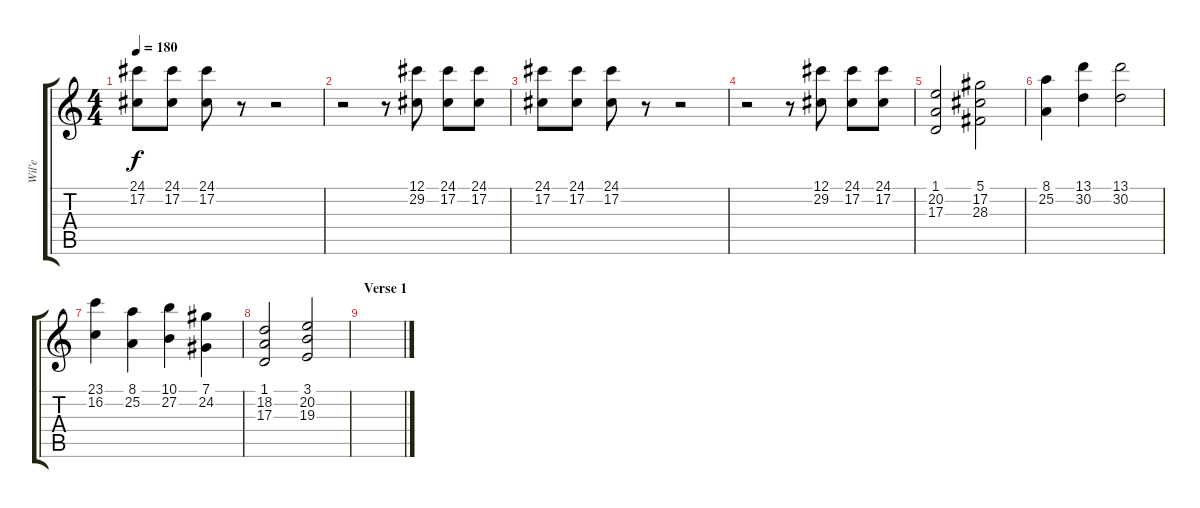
\track ("Wil'e" "Wil'e") {instrument stringensemble1}
\staff {score tabs}
\tuning (Db4 Ab3 E3 B2 Gb2 Db2) {hide}
\ts (4 4)
\tempo 180
\clef g2
\ks c
(24.1 17.2).8{dy f} (24.1 17.2).8 (24.1 17.2).8 r.8 r.2 |
r.2 r.8 (12.1 29.2).8 (24.1 17.2).8 (24.1 17.2).8 |
(24.1 17.2).8 (24.1 17.2).8 (24.1 17.2).8 r.8 r.2 |
r.2 r.8 (12.1 29.2).8 (24.1 17.2).8 (24.1 17.2).8 |
(1.1 20.2 17.3).2 (5.1 17.2 28.3).2 |
(8.1 25.2).4 (13.1 30.2).4 (13.1 30.2).2 |
(23.1 16.2).4 (8.1 25.2).4 (10.1 27.2).4 (7.1 24.2).4 |
(1.1 18.2 17.3).2 (3.1 20.2 19.3).2 |
\section ("" "Verse 1")
